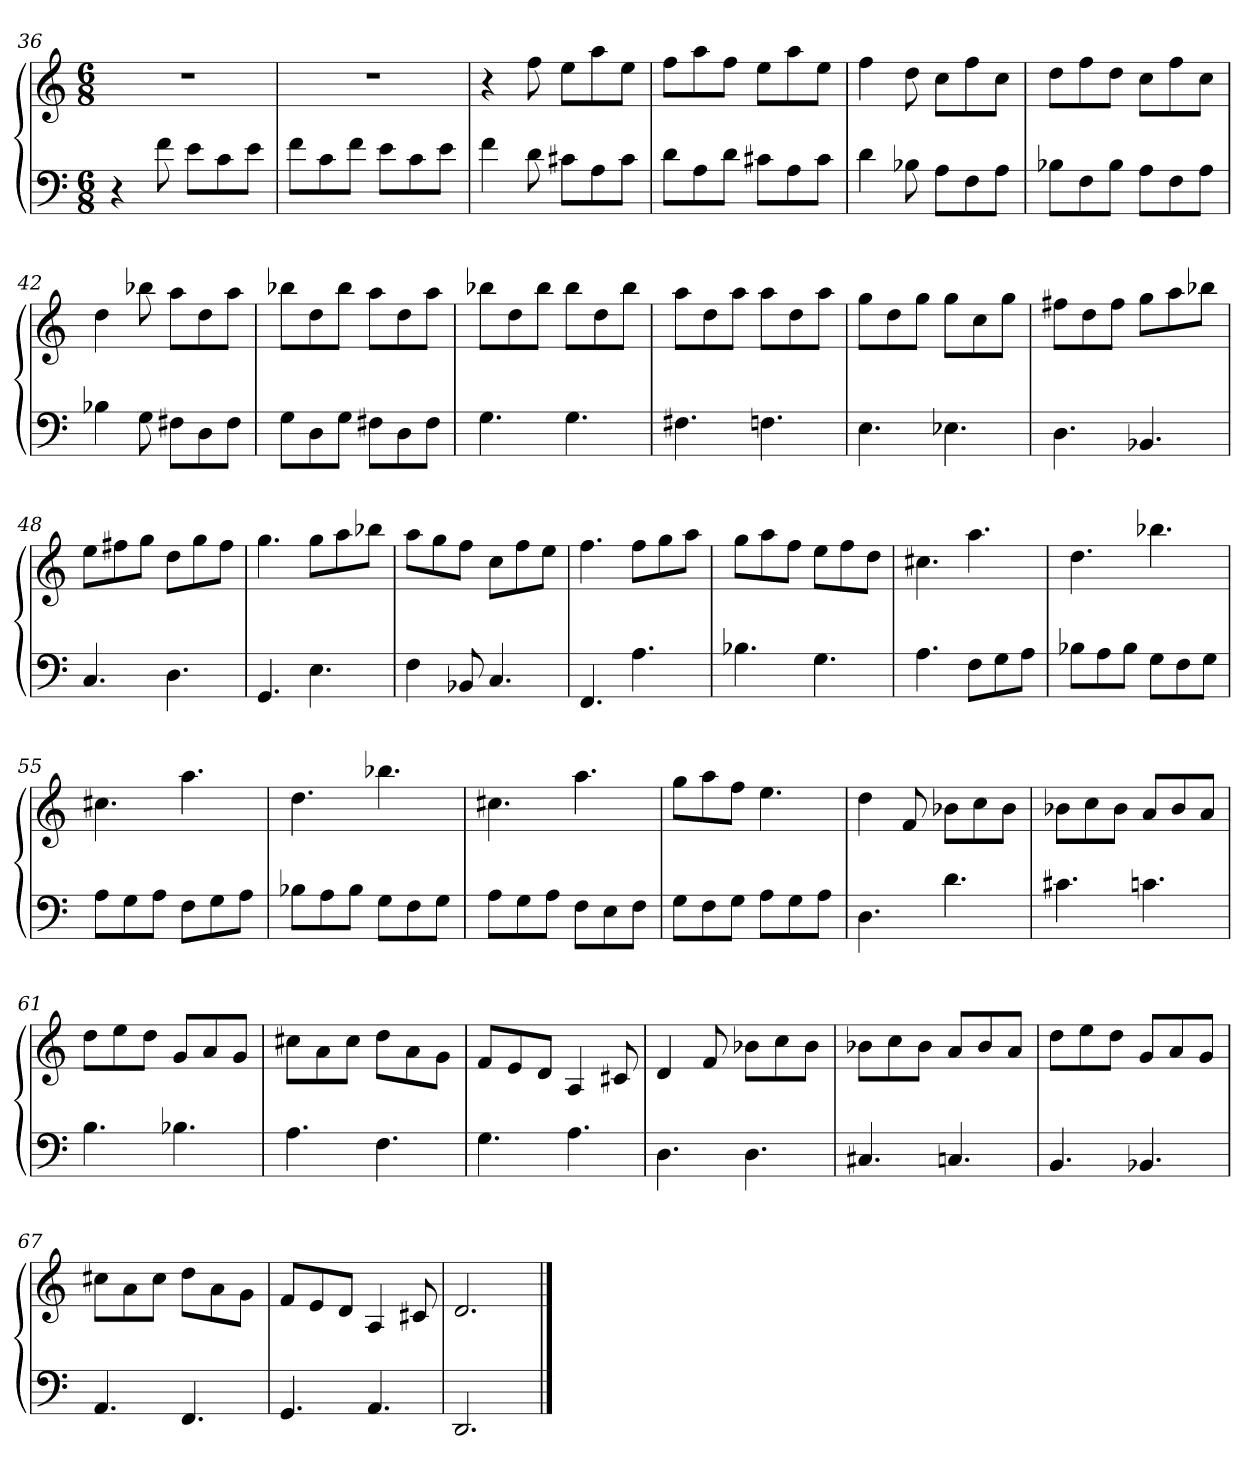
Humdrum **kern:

**kern	**kern
*part1	*part1
*staff2	*staff1
*k[]	*k[]
*a:	*a:
*M6/8	*M6/8
=36	=36
4r	2.r
8f	.
8eL	.
8c	.
8eJ	.
=37	=37
8fL	2.r
8c	.
8fJ	.
8eL	.
8c	.
8eJ	.
=38	=38
4f	4r
8d	8ff
8c#XL	8eeL
8A	8aa
8c#J	8eeJ
=39	=39
8dL	8ffL
8A	8aa
8dJ	8ffJ
8c#XL	8eeL
8A	8aa
8c#J	8eeJ
=40	=40
4d	4ff
8B-X	8dd
8AL	8ccL
8F	8ff
8AJ	8ccJ
=41	=41
8B-XL	8ddL
8F	8ff
8B-J	8ddJ
8AL	8ccL
8F	8ff
8AJ	8ccJ
=42	=42
4B-X	4dd
8G	8bb-X
8F#XL	8aaL
8D	8dd
8F#J	8aaJ
=43	=43
8GL	8bb-XL
8D	8dd
8GJ	8bb-J
8F#XL	8aaL
8D	8dd
8F#J	8aaJ
=44	=44
4.G	8bb-XL
.	8dd
.	8bb-J
4.G	8bb-L
.	8dd
.	8bb-J
=45	=45
4.F#X	8aaL
.	8dd
.	8aaJ
4.Fn	8aaL
.	8dd
.	8aaJ
=46	=46
4.E	8ggL
.	8dd
.	8ggJ
4.E-X	8ggL
.	8cc
.	8ggJ
=47	=47
4.D	8ff#XL
.	8dd
.	8ff#J
4.BB-X	8ggL
.	8aa
.	8bb-XJ
=48	=48
4.C	8eeL
.	8ff#X
.	8ggJ
4.D	8ddL
.	8gg
.	8ff#J
=49	=49
4.GG	4.gg
4.E	8ggL
.	8aa
.	8bb-XJ
=50	=50
4F	8aaL
.	8gg
8BB-X	8ffJ
4.C	8ccL
.	8ff
.	8eeJ
=51	=51
4.FF	4.ff
4.A	8ffL
.	8gg
.	8aaJ
=52	=52
4.B-X	8ggL
.	8aa
.	8ffJ
4.G	8eeL
.	8ff
.	8ddJ
=53	=53
4.A	4.cc#X
8FL	4.aa
8G	.
8AJ	.
=54	=54
8B-XL	4.dd
8A	.
8B-J	.
8GL	4.bb-X
8F	.
8GJ	.
=55	=55
8AL	4.cc#X
8G	.
8AJ	.
8FL	4.aa
8G	.
8AJ	.
=56	=56
8B-XL	4.dd
8A	.
8B-J	.
8GL	4.bb-X
8F	.
8GJ	.
=57	=57
8AL	4.cc#X
8G	.
8AJ	.
8FL	4.aa
8E	.
8FJ	.
=58	=58
8GL	8ggL
8F	8aa
8GJ	8ffJ
8AL	4.ee
8G	.
8AJ	.
=59	=59
4.D	4dd
.	8f
4.d	8b-XL
.	8cc
.	8b-J
=60	=60
4.c#X	8b-XL
.	8cc
.	8b-J
4.cn	8aL
.	8b-
.	8aJ
=61	=61
4.B	8ddL
.	8ee
.	8ddJ
4.B-X	8gL
.	8a
.	8gJ
=62	=62
4.A	8cc#XL
.	8a
.	8cc#J
4.F	8ddL
.	8a
.	8gJ
=63	=63
4.G	8fL
.	8e
.	8dJ
4.A	4A
.	8c#X
=64	=64
4.D	4d
.	8f
4.D	8b-XL
.	8cc
.	8b-J
=65	=65
4.C#X	8b-XL
.	8cc
.	8b-J
4.Cn	8aL
.	8b-
.	8aJ
=66	=66
4.BB	8ddL
.	8ee
.	8ddJ
4.BB-X	8gL
.	8a
.	8gJ
=67	=67
4.AA	8cc#XL
.	8a
.	8cc#J
4.FF	8ddL
.	8a
.	8gJ
=68	=68
4.GG	8fL
.	8e
.	8dJ
4.AA	4A
.	8c#X
=69	=69
2.DD	2.d
==	==
*-	*-
